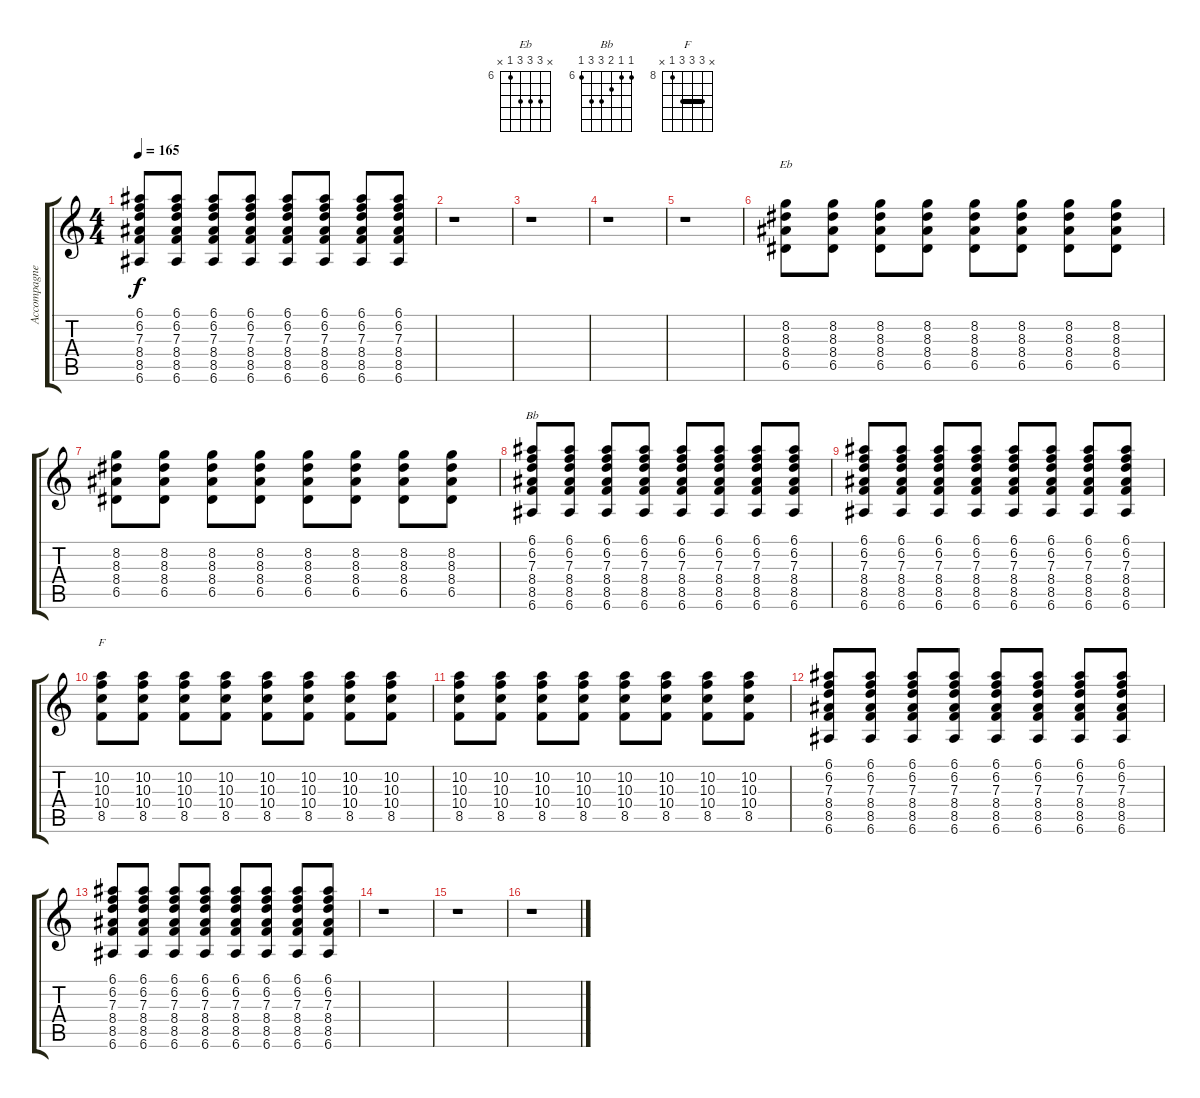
\track ("Accompagnement" "Accompagne") {instrument acousticguitarnylon}
\staff {score tabs}
\tuning (E4 B3 G3 D3 A2 E2) {hide}
\chord ("Eb" x 8 8 8 6 x) {firstfret 6}
\chord ("Bb" 6 6 7 8 8 6) {firstfret 6}
\chord ("F" x 10 10 10 8 x) {firstfret 8 barre 10}
\ts (4 4)
\tempo 165
\clef g2
\ks c
(6.1 6.2 7.3 8.4 8.5 6.6).8{dy f} (6.1 6.2 7.3 8.4 8.5 6.6).8 (6.1 6.2 7.3 8.4 8.5 6.6).8 (6.1 6.2 7.3 8.4 8.5 6.6).8 (6.1 6.2 7.3 8.4 8.5 6.6).8 (6.1 6.2 7.3 8.4 8.5 6.6).8 (6.1 6.2 7.3 8.4 8.5 6.6).8 (6.1 6.2 7.3 8.4 8.5 6.6).8 |
r.1 |
r.1 |
r.1 |
r.1 |
(8.2 8.3 8.4 6.5).8{ch "Eb"} (8.2 8.3 8.4 6.5).8 (8.2 8.3 8.4 6.5).8 (8.2 8.3 8.4 6.5).8 (8.2 8.3 8.4 6.5).8 (8.2 8.3 8.4 6.5).8 (8.2 8.3 8.4 6.5).8 (8.2 8.3 8.4 6.5).8 |
(8.2 8.3 8.4 6.5).8 (8.2 8.3 8.4 6.5).8 (8.2 8.3 8.4 6.5).8 (8.2 8.3 8.4 6.5).8 (8.2 8.3 8.4 6.5).8 (8.2 8.3 8.4 6.5).8 (8.2 8.3 8.4 6.5).8 (8.2 8.3 8.4 6.5).8 |
(6.1 6.2 7.3 8.4 8.5 6.6).8{ch "Bb"} (6.1 6.2 7.3 8.4 8.5 6.6).8 (6.1 6.2 7.3 8.4 8.5 6.6).8 (6.1 6.2 7.3 8.4 8.5 6.6).8 (6.1 6.2 7.3 8.4 8.5 6.6).8 (6.1 6.2 7.3 8.4 8.5 6.6).8 (6.1 6.2 7.3 8.4 8.5 6.6).8 (6.1 6.2 7.3 8.4 8.5 6.6).8 |
(6.1 6.2 7.3 8.4 8.5 6.6).8 (6.1 6.2 7.3 8.4 8.5 6.6).8 (6.1 6.2 7.3 8.4 8.5 6.6).8 (6.1 6.2 7.3 8.4 8.5 6.6).8 (6.1 6.2 7.3 8.4 8.5 6.6).8 (6.1 6.2 7.3 8.4 8.5 6.6).8 (6.1 6.2 7.3 8.4 8.5 6.6).8 (6.1 6.2 7.3 8.4 8.5 6.6).8 |
(10.2 10.3 10.4 8.5).8{ch "F"} (10.2 10.3 10.4 8.5).8 (10.2 10.3 10.4 8.5).8 (10.2 10.3 10.4 8.5).8 (10.2 10.3 10.4 8.5).8 (10.2 10.3 10.4 8.5).8 (10.2 10.3 10.4 8.5).8 (10.2 10.3 10.4 8.5).8 |
(10.2 10.3 10.4 8.5).8 (10.2 10.3 10.4 8.5).8 (10.2 10.3 10.4 8.5).8 (10.2 10.3 10.4 8.5).8 (10.2 10.3 10.4 8.5).8 (10.2 10.3 10.4 8.5).8 (10.2 10.3 10.4 8.5).8 (10.2 10.3 10.4 8.5).8 |
(6.1 6.2 7.3 8.4 8.5 6.6).8 (6.1 6.2 7.3 8.4 8.5 6.6).8 (6.1 6.2 7.3 8.4 8.5 6.6).8 (6.1 6.2 7.3 8.4 8.5 6.6).8 (6.1 6.2 7.3 8.4 8.5 6.6).8 (6.1 6.2 7.3 8.4 8.5 6.6).8 (6.1 6.2 7.3 8.4 8.5 6.6).8 (6.1 6.2 7.3 8.4 8.5 6.6).8 |
(6.1 6.2 7.3 8.4 8.5 6.6).8 (6.1 6.2 7.3 8.4 8.5 6.6).8 (6.1 6.2 7.3 8.4 8.5 6.6).8 (6.1 6.2 7.3 8.4 8.5 6.6).8 (6.1 6.2 7.3 8.4 8.5 6.6).8 (6.1 6.2 7.3 8.4 8.5 6.6).8 (6.1 6.2 7.3 8.4 8.5 6.6).8 (6.1 6.2 7.3 8.4 8.5 6.6).8 |
r.1 |
r.1 |
r.1
